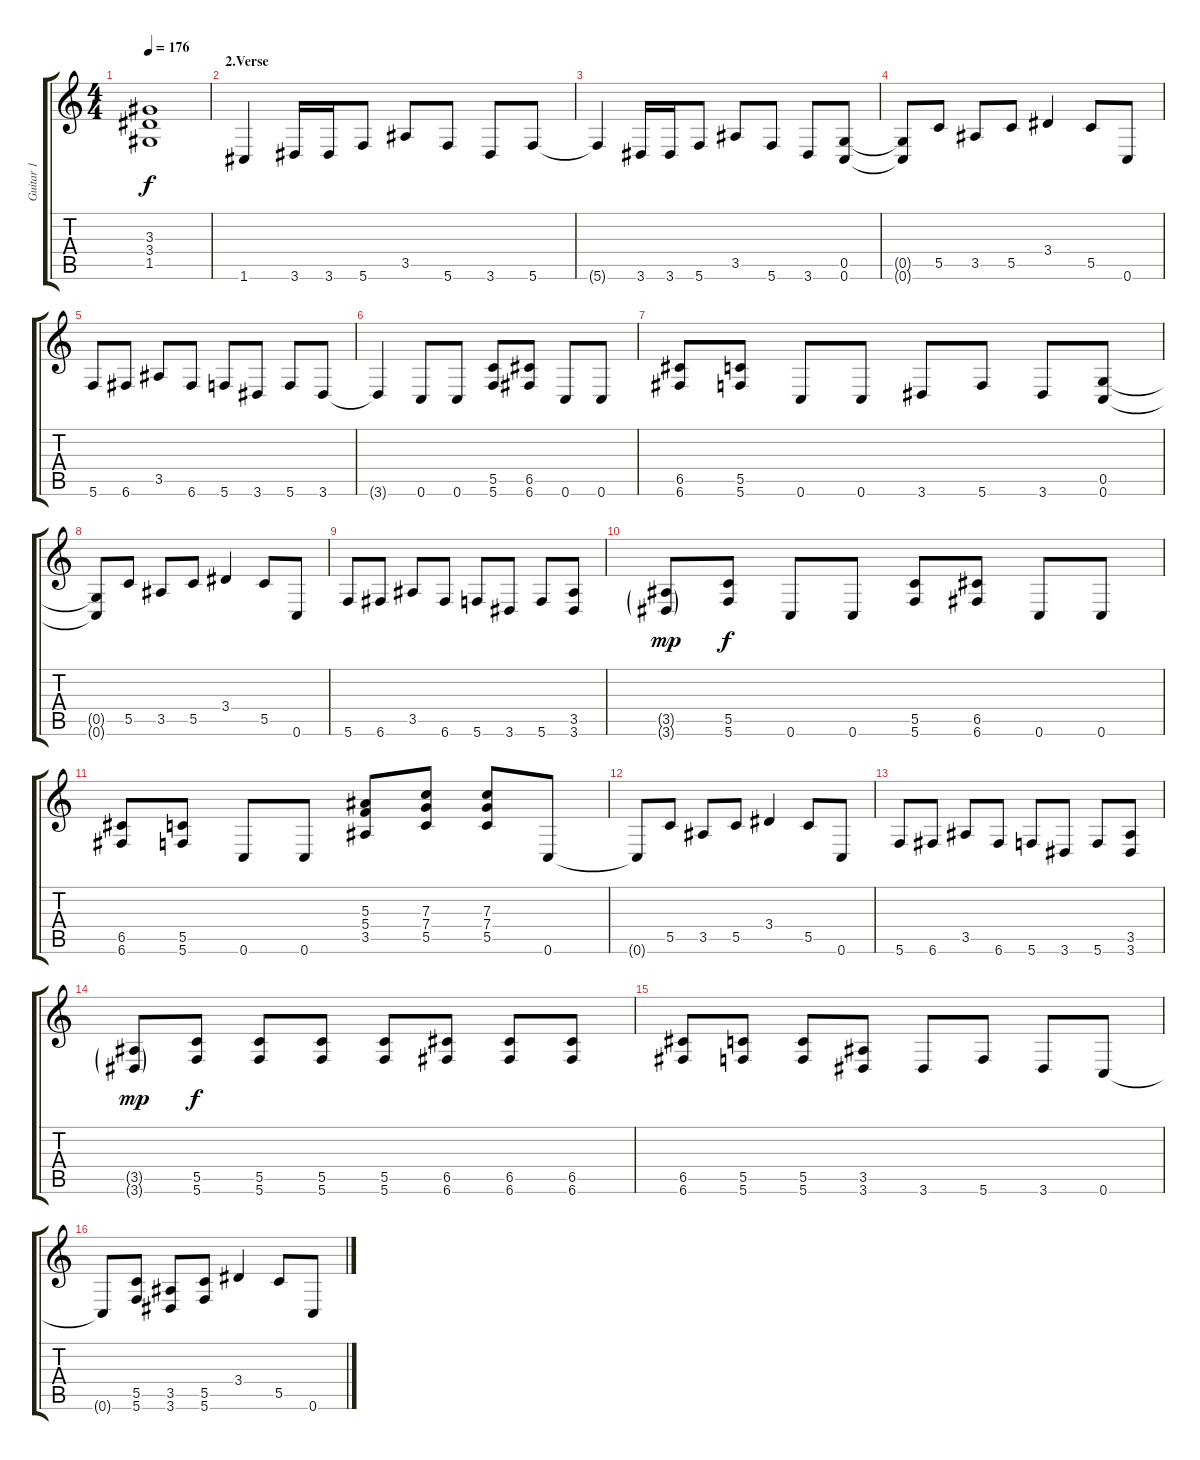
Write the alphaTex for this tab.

\track ("Guitar 1" "Guitar 1") {instrument distortionguitar}
\staff {score tabs}
\tuning (D4 A3 F3 C3 G2 C2) {hide}
\ts (4 4)
\tempo 176
\clef g2
\ks c
(3.3 3.4 1.5).1{dy f} |
\section ("" "2.Verse")
1.6.4 3.6.16 3.6.16 5.6.8 3.5.8 5.6.8 3.6.8 5.6.8 |
5.6{t}.4 3.6.16 3.6.16 5.6.8 3.5.8 5.6.8 3.6.8 (0.5 0.6).8 |
(0.5{t} 0.6{t}).8 5.5.8 3.5.8 5.5.8 3.4.4 5.5.8 0.6.8 |
5.6.8 6.6.8 3.5.8 6.6.8 5.6.8 3.6.8 5.6.8 3.6.8 |
3.6{t}.4 0.6.8 0.6.8 (5.5 5.6).8 (6.5 6.6).8 0.6.8 0.6.8 |
(6.5 6.6).8 (5.5 5.6).8 0.6.8 0.6.8 3.6.8 5.6.8 3.6.8 (0.5 0.6).8 |
(0.5{t} 0.6{t}).8 5.5.8 3.5.8 5.5.8 3.4.4 5.5.8 0.6.8 |
5.6.8 6.6.8 3.5.8 6.6.8 5.6.8 3.6.8 5.6.8 (3.5 3.6).8 |
(3.5{g} 3.6{g}).8{dy mp} (5.5 5.6).8{dy f} 0.6.8 0.6.8 (5.5 5.6).8 (6.5 6.6).8 0.6.8 0.6.8 |
(6.5 6.6).8 (5.5 5.6).8 0.6.8 0.6.8 (5.3 5.4 3.5).8 (7.3 7.4 5.5).8 (7.3 7.4 5.5).8 0.6.8 |
0.6{t}.8 5.5.8 3.5.8 5.5.8 3.4.4 5.5.8 0.6.8 |
5.6.8 6.6.8 3.5.8 6.6.8 5.6.8 3.6.8 5.6.8 (3.5 3.6).8 |
(3.5{g} 3.6{g}).8{dy mp} (5.5 5.6).8{dy f} (5.5 5.6).8 (5.5 5.6).8 (5.5 5.6).8 (6.5 6.6).8 (6.5 6.6).8 (6.5 6.6).8 |
(6.5 6.6).8 (5.5 5.6).8 (5.5 5.6).8 (3.5 3.6).8 3.6.8 5.6.8 3.6.8 0.6.8 |
0.6{t}.8 (5.5 5.6).8 (3.5 3.6).8 (5.5 5.6).8 3.4.4 5.5.8 0.6.8
